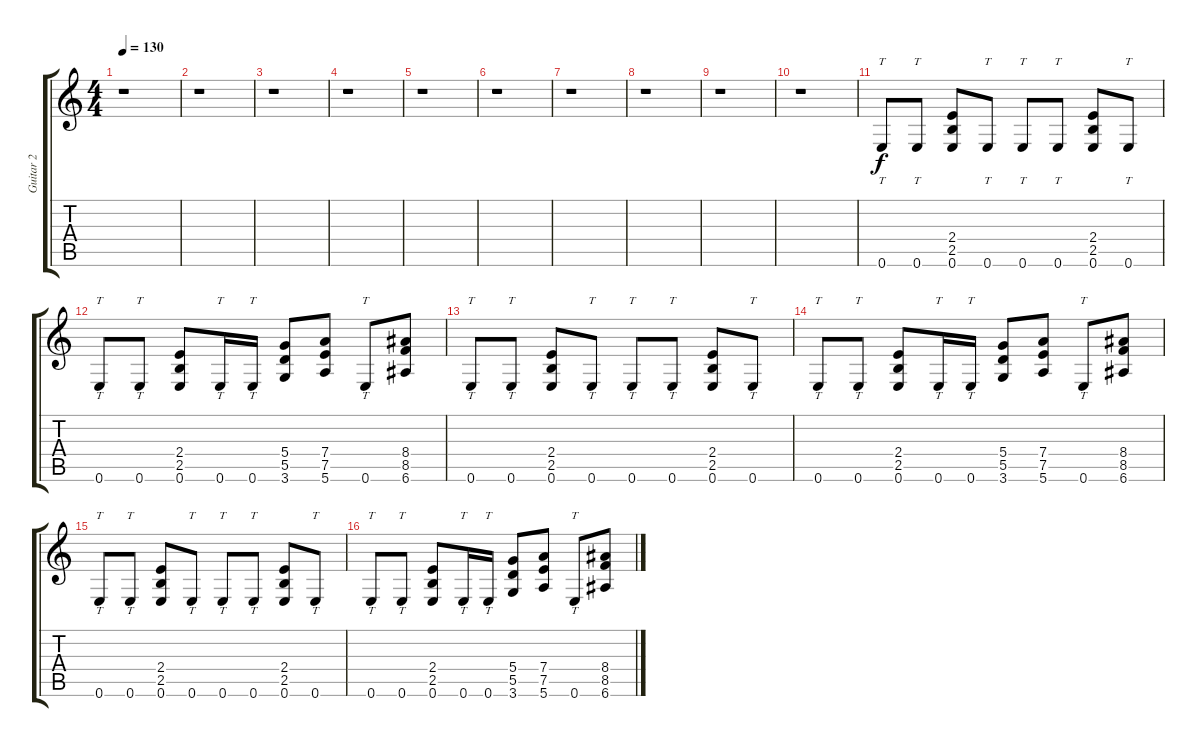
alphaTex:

\track ("Guitar 2" "Guitar 2") {instrument distortionguitar}
\staff {score tabs}
\tuning (E4 B3 G3 D3 A2 E2) {hide}
\ts (4 4)
\tempo 130
\clef g2
\ks c
r.1{dy f} |
r.1 |
r.1 |
r.1 |
r.1 |
r.1 |
r.1 |
r.1 |
r.1 |
r.1 |
0.6.8{tt} 0.6.8{tt} (2.4 2.5 0.6).8 0.6.8{tt} 0.6.8{tt} 0.6.8{tt} (2.4 2.5 0.6).8 0.6.8{tt} |
0.6.8{tt} 0.6.8{tt} (2.4 2.5 0.6).8 0.6.16{tt} 0.6.16{tt} (5.4 5.5 3.6).8 (7.4 7.5 5.6).8 0.6.8{tt} (8.4 8.5 6.6).8 |
0.6.8{tt} 0.6.8{tt} (2.4 2.5 0.6).8 0.6.8{tt} 0.6.8{tt} 0.6.8{tt} (2.4 2.5 0.6).8 0.6.8{tt} |
0.6.8{tt} 0.6.8{tt} (2.4 2.5 0.6).8 0.6.16{tt} 0.6.16{tt} (5.4 5.5 3.6).8 (7.4 7.5 5.6).8 0.6.8{tt} (8.4 8.5 6.6).8 |
0.6.8{tt} 0.6.8{tt} (2.4 2.5 0.6).8 0.6.8{tt} 0.6.8{tt} 0.6.8{tt} (2.4 2.5 0.6).8 0.6.8{tt} |
0.6.8{tt} 0.6.8{tt} (2.4 2.5 0.6).8 0.6.16{tt} 0.6.16{tt} (5.4 5.5 3.6).8 (7.4 7.5 5.6).8 0.6.8{tt} (8.4 8.5 6.6).8
